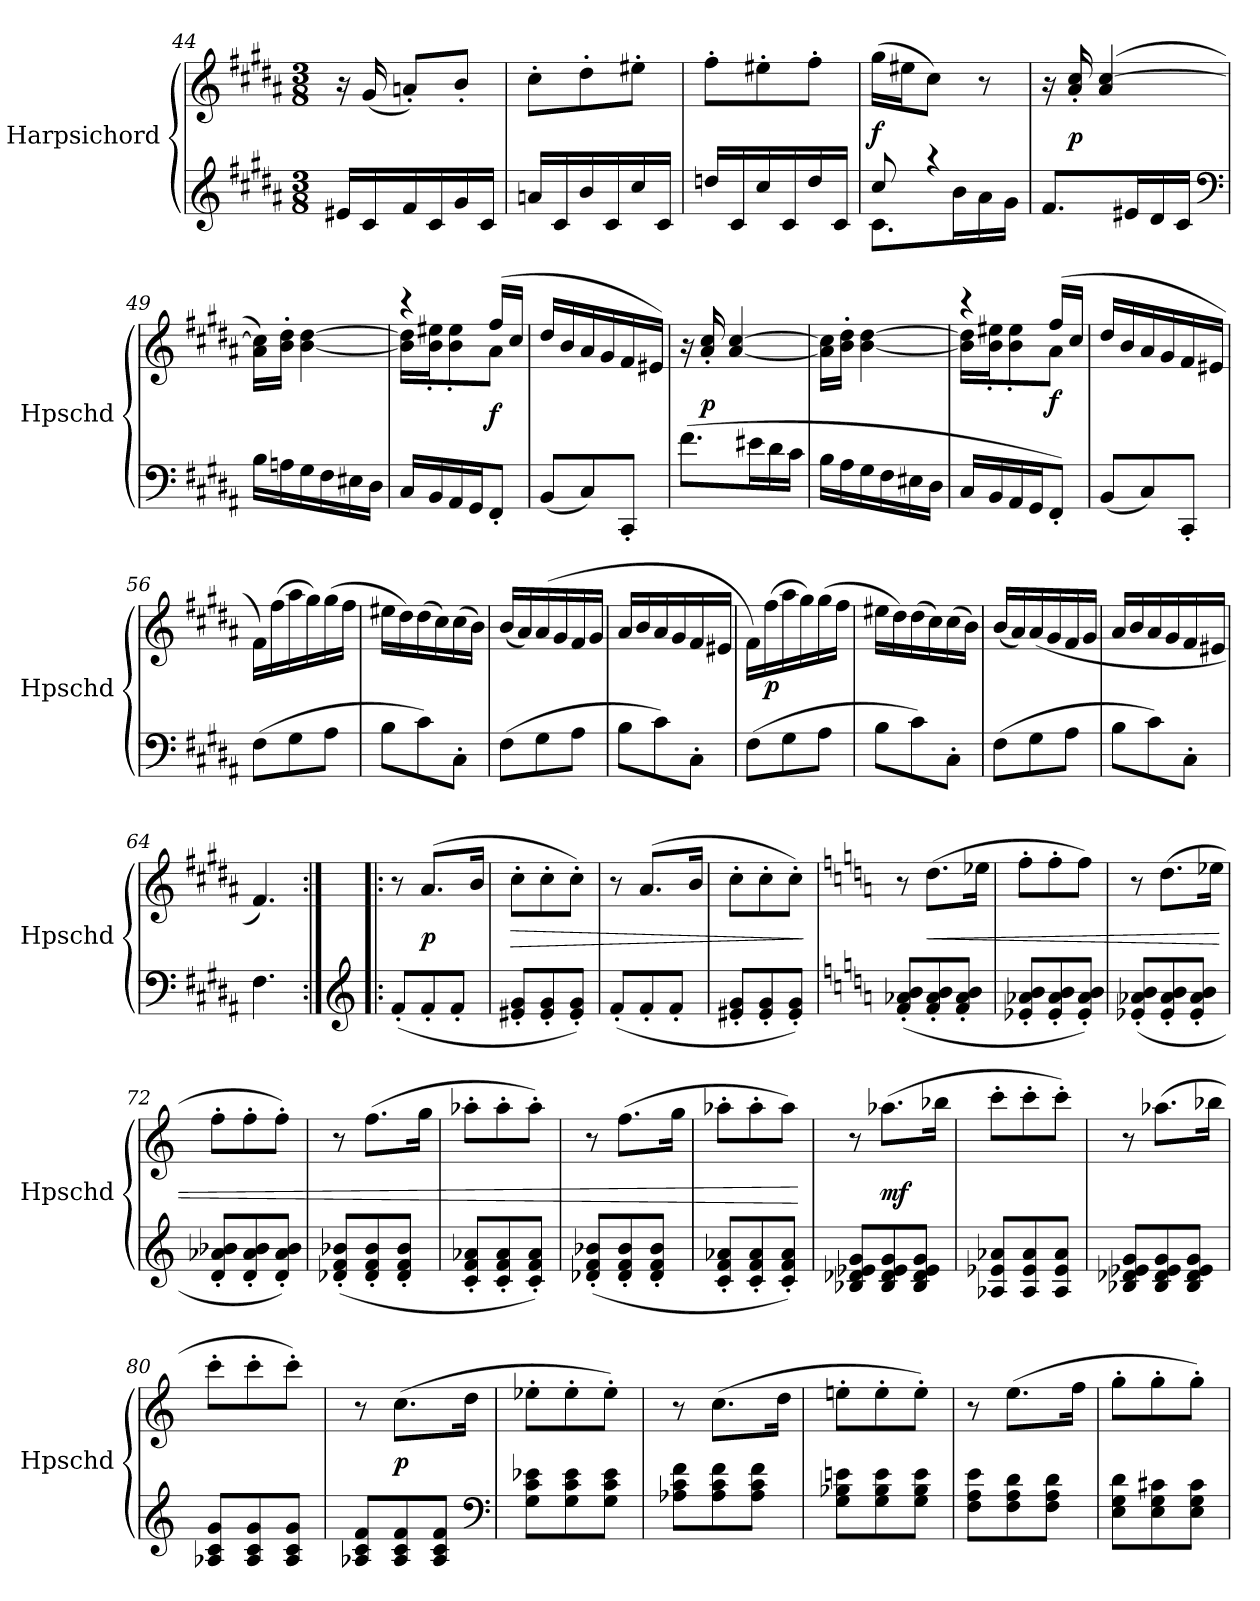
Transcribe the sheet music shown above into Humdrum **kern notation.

**kern	**kern	**dynam
*part1	*part1	*part1
*staff2	*staff1	*staff1/2
*I"Harpsichord	*	*
*I'Hpschd	*	*
*clefG2	*clefG2	*
*k[f#c#g#d#a#]	*k[f#c#g#d#a#]	*
*B:	*B:	*
*M3/8	*M3/8	*
=44	=44	=44
16e#X/LL	16r	.
16c#/	(16g#/	.
16f#/	8an'/L)	.
16c#/	.	.
16g#/	8b'/J	.
16c#/JJ	.	.
=45	=45	=45
16an/LL	8cc#'\L	.
16c#/	.	.
16b/	8dd#'\	.
16c#/	.	.
16cc#/	8ee#X'\J	.
16c#/JJ	.	.
=46	=46	=46
16ddn/LL	8ff#'\L	.
16c#/	.	.
16cc#/	8ee#X'\	.
16c#/	.	.
16dd/	8ff#'\J	.
16c#/JJ	.	.
=47	=47	=47
*^	*	*
8cc#/	8.c#\L	(16gg#\LL	f
.	.	16ee#X\J	.
4r	.	8cc#\J)	.
.	16b\L	.	.
.	16a#\	8r	.
.	16g#\JJ	.	.
*v	*v	*	*
=48	=48	=48
8.f#/L	16r	.
.	16a#'/ 16cc#'/	p
.	(4a#/ [4cc#/	.
16e#X/L	.	.
16d#/	.	.
16c#/JJ	.	.
*clefF4	*	*
=49	=49	=49
16B\LL	16a#\ 16cc#]\LL)	.
16An\	16b'\ 16dd#'\JJ	.
16G#\	[4b\ [4dd#\	.
16F#\	.	.
16E#X\	.	.
16D#\JJ	.	.
=50	=50	=50
*	*^	*
16C#/LL	4r	16b]\ 16dd#]\LL	.
16BB/	.	16b'\ 16ee#X'\J	.
16AA#/	.	8b'\ 8ee#'\	.
16GG#/J	.	.	.
8FF#'/J	(16ff#/LL	8a#\J	f
.	16cc#/JJ	.	.
*	*v	*v	*
=51	=51	=51
(8BB/L	16dd#/LL	.
.	16b/	.
8C#/)	16a#/	.
.	16g#/	.
8CC#'/J	16f#/	.
.	16e#X/JJ)	.
=52	=52	=52
(8.f#\L	16r	.
.	16a#'/ 16cc#'/	p
.	[4a#/ [4cc#/	.
16e#X\L	.	.
16d#\	.	.
16c#\JJ	.	.
=53	=53	=53
16B\LL	16a#]\ 16cc#]\LL	.
16A#\	16b'\ 16dd#'\JJ	.
16G#\	[4b\ [4dd#\	.
16F#\	.	.
16E#X\	.	.
16D#\JJ	.	.
=54	=54	=54
*	*^	*
16C#/LL	4r	16b]\ 16dd#]\LL	.
16BB/	.	16b'\ 16ee#X'\J	.
16AA#/	.	8b'\ 8ee#'\	.
16GG#/J	.	.	.
8FF#'/J)	(16ff#/LL	8a#\J	f
.	16cc#/JJ	.	.
*	*v	*v	*
=55	=55	=55
(8BB/L	16dd#/LL	.
.	16b/	.
8C#/)	16a#/	.
.	16g#/	.
8CC#'/J	16f#/	.
.	16e#X/JJ	.
=56	=56	=56
(8F#\L	16f#\LL)	.
.	(16ff#\	.
8G#\	16aa#\	.
.	16gg#\)	.
8A#\J	(16gg#\	.
.	16ff#\JJ	.
=57	=57	=57
8B\L	16ee#X\LL	.
.	16dd#\)	.
8c#\)	(16dd#\	.
.	16cc#\)	.
8C#'\J	(16cc#\	.
.	16b\JJ)	.
=58	=58	=58
(8F#\L	(16b/LL	.
.	16a#/)	.
8G#\	(16a#/	.
.	16g#/	.
8A#\J	16f#/	.
.	16g#/JJ	.
=59	=59	=59
8B\L	16a#/LL	.
.	16b/	.
8c#\)	16a#/	.
.	16g#/	.
8C#'\J	16f#/	.
.	16e#X/JJ	.
=60	=60	=60
(8F#\L	16f#\LL)	.
.	(16ff#\	p
8G#\	16aa#\	.
.	16gg#\)	.
8A#\J	(16gg#\	.
.	16ff#\JJ	.
=61	=61	=61
8B\L	16ee#X\LL	.
.	16dd#\)	.
8c#\)	(16dd#\	.
.	16cc#\)	.
8C#'\J	(16cc#\	.
.	16b\JJ)	.
=62	=62	=62
(8F#\L	(16b/LL	.
.	16a#/)	.
8G#\	(16a#/	.
.	16g#/	.
8A#\J	16f#/	.
.	16g#/JJ	.
=63	=63	=63
8B\L	16a#/LL	.
.	16b/	.
8c#\)	16a#/	.
.	16g#/	.
8C#'\J	16f#/	.
.	16e#X/JJ	.
=64	=64	=64
4.F#\	4.f#/)	.
=65:|!|:	=65:|!|:	=65:|!|:
*clefG2	*	*
(8f#'/L	8r	.
8f#'/	(8.a#/L	p
8f#'/J	.	.
.	16b/Jk	.
=66	=66	=66
8e#X'/ 8g#'/L	8cc#'\L	>
8e#'/ 8g#'/	8cc#'\	.
8e#'/ 8g#'/J)	8cc#'\J)	.
=67	=67	=67
(8f#'/L	8r	.
8f#'/	(8.a#/L	.
8f#'/J	.	.
.	16b/Jk	.
=68	=68	=68
8e#X'/ 8g#'/L	8cc#'\L	.
8e#'/ 8g#'/	8cc#'\	.
8e#'/ 8g#'/J)	8cc#'\J)	.
.	.	]
=69	=69	=69
*k[]	*k[]	*
(8f'/ 8a-X'/ 8b'/L	8r	.
8f'/ 8a-'/ 8b'/	(8.dd\L	<
8f'/ 8a-'/ 8b'/J	.	.
.	16ee-X\Jk	.
=70	=70	=70
8e-X'/ 8a-X'/ 8b'/L	8ff'\L	.
8e-'/ 8a-'/ 8b'/	8ff'\	.
8e-'/ 8a-'/ 8b'/J)	8ff\J)	.
=71	=71	=71
(8e-X'/ 8a-X'/ 8b'/L	8r	.
8e-'/ 8a-'/ 8b'/	(8.dd\L	.
8e-'/ 8a-'/ 8b'/J	.	.
.	16ee-X\Jk	.
=72	=72	=72
8d'/ 8a-X'/ 8b-X'/L	8ff'\L	.
8d'/ 8a-'/ 8b-'/	8ff'\	.
8d'/ 8a-'/ 8b-'/J)	8ff'\J)	.
=73	=73	=73
(8d-X'/ 8f'/ 8b-X'/L	8r	.
8d-'/ 8f'/ 8b-'/	(8.ff\L	.
8d-'/ 8f'/ 8b-'/J	.	.
.	16gg\Jk	.
=74	=74	=74
8c'/ 8f'/ 8a-X'/L	8aa-X'\L	.
8c'/ 8f'/ 8a-'/	8aa-'\	.
8c'/ 8f'/ 8a-'/J)	8aa-'\J)	.
=75	=75	=75
(8d-X'/ 8f'/ 8b-X'/L	8r	.
8d-'/ 8f'/ 8b-'/	(8.ff\L	.
8d-'/ 8f'/ 8b-'/J	.	.
.	16gg\Jk	.
=76	=76	=76
8c'/ 8f'/ 8a-X'/L	8aa-X'\L	.
8c'/ 8f'/ 8a-'/	8aa-'\	.
8c'/ 8f'/ 8a-'/J)	8aa-\J)	.
.	.	[
=77	=77	=77
8B-X/ 8d-X/ 8e-X/ 8g/L	8r	.
8B-/ 8d-/ 8e-/ 8g/	(8.aa-X\L	mf
8B-/ 8d-/ 8e-/ 8g/J	.	.
.	16bb-X\Jk	.
=78	=78	=78
8A-X/ 8e-X/ 8a-X/L	8ccc'\L	.
8A-/ 8e-/ 8a-/	8ccc'\	.
8A-/ 8e-/ 8a-/J	8ccc'\J)	.
=79	=79	=79
8B-X/ 8d-X/ 8e-X/ 8g/L	8r	.
8B-/ 8d-/ 8e-/ 8g/	(8.aa-X\L	.
8B-/ 8d-/ 8e-/ 8g/J	.	.
.	16bb-X\Jk	.
=80	=80	=80
8A-X/ 8c/ 8g/L	8ccc'\L	.
8A-/ 8c/ 8g/	8ccc'\	.
8A-/ 8c/ 8g/J	8ccc'\J)	.
=81	=81	=81
8A-X/ 8c/ 8f/L	8r	.
8A-/ 8c/ 8f/	(8.cc\L	p
8A-/ 8c/ 8f/J	.	.
.	16dd\Jk	.
*clefF4	*	*
=82	=82	=82
8G\ 8c\ 8e-X\L	8ee-X'\L	.
8G\ 8c\ 8e-\	8ee-'\	.
8G\ 8c\ 8e-\J	8ee-'\J)	.
=83	=83	=83
8A-X\ 8c\ 8f\L	8r	.
8A-\ 8c\ 8f\	(8.cc\L	.
8A-\ 8c\ 8f\J	.	.
.	16dd\Jk	.
=84	=84	=84
8G\ 8B-X\ 8en\L	8een'\L	.
8G\ 8B-\ 8e\	8ee'\	.
8G\ 8B-\ 8e\J	8ee'\J)	.
=85	=85	=85
8F\ 8A\ 8e\L	8r	.
8F\ 8A\ 8d\	(8.ee\L	.
8F\ 8A\ 8d\J	.	.
.	16ff\Jk	.
=86	=86	=86
8E\ 8G\ 8d\L	8gg'\L	.
8E\ 8G\ 8c#X\	8gg'\	.
8E\ 8G\ 8c#\J	8gg'\J)	.
=	=	=
*-	*-	*-
